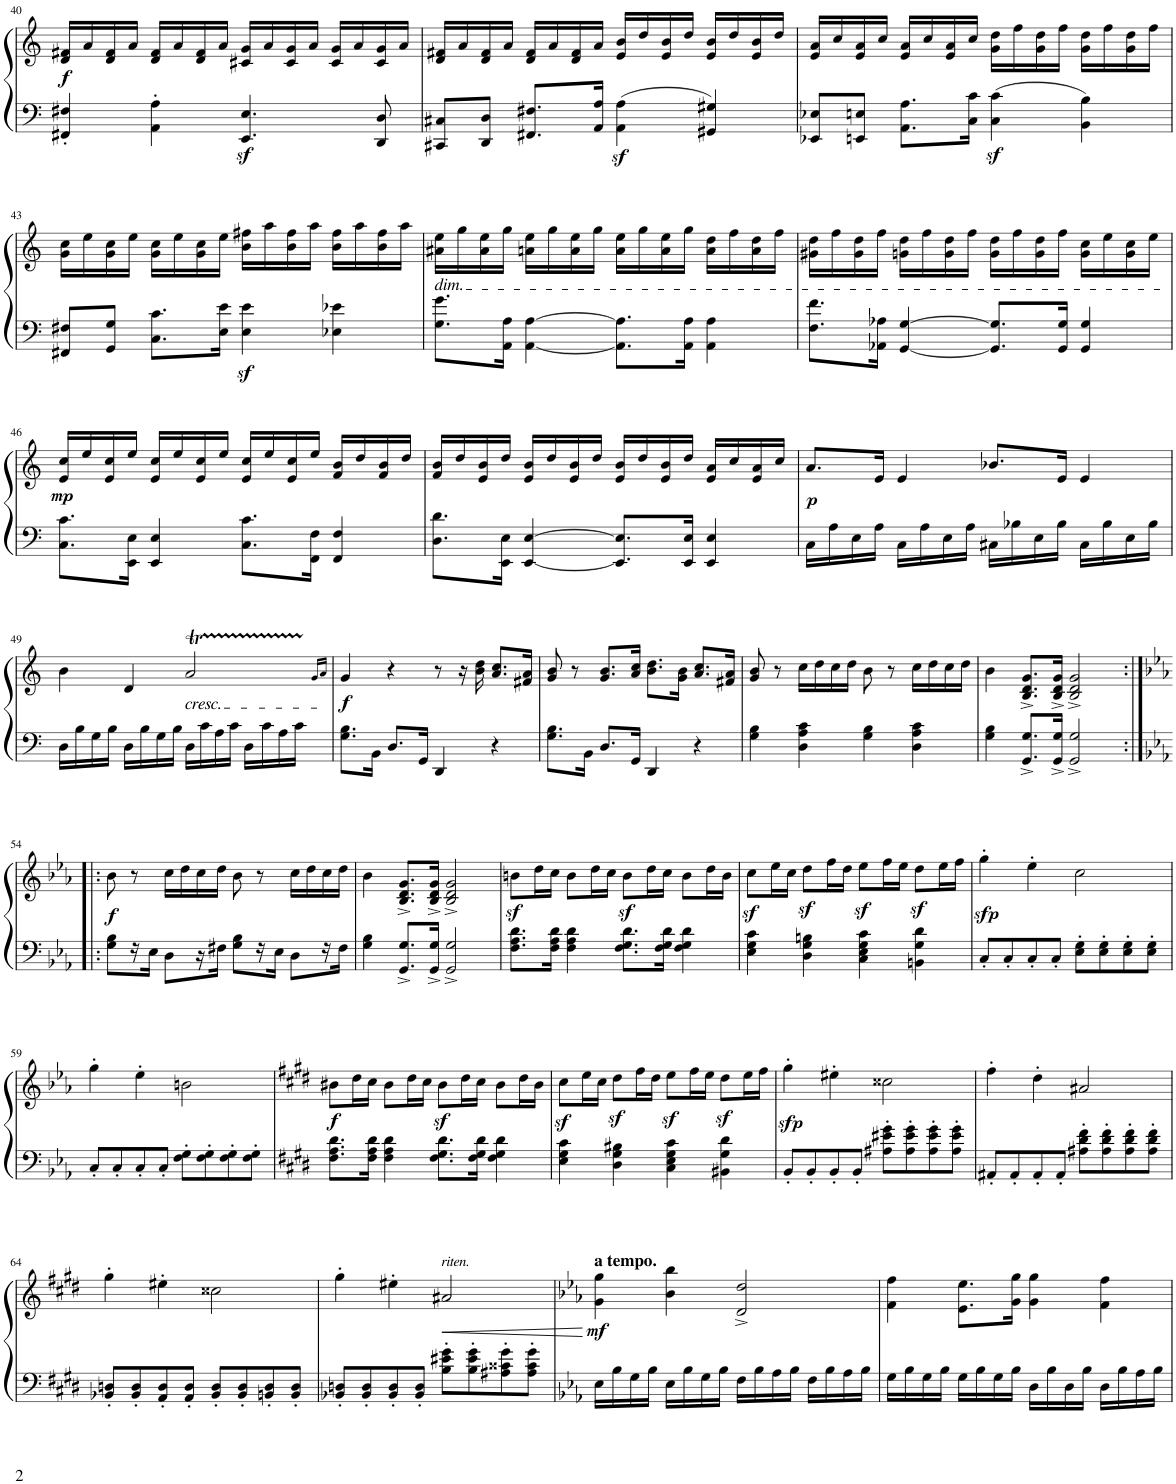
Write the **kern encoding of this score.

**kern	**kern	**dynam
*part1	*part1	*part1
*staff2	*staff1	*staff1/2
*I"Piano	*	*
*I'Pno.	*	*
!!LO:PB:g=z
*clefF4	*clefG2	*
*k[]	*k[]	*
*M4/4	*M4/4	*
*met(c)	*met(c)	*
=40	=40	=40
!	!	!LO:DY:b
4FF#X/' 4F#X/'	16d/ 16f#X/LL	f
.	16a/	.
.	16d/ 16f#/	.
.	16a/JJ	.
4AA\' 4A\'	16d/ 16f#/LL	.
.	16a/	.
.	16d/ 16f#/	.
.	16a/JJ	.
4.EE/z< 4.E/z<	16c#X/ 16g/LL	.
.	16a/	.
.	16c#/ 16g/	.
.	16a/JJ	.
.	16c#/ 16g/LL	.
.	16a/	.
8DD/ 8D/	16c#/ 16g/	.
.	16a/JJ	.
=41	=41	=41
8CC#X/ 8C#X/L	16d/ 16f#X/LL	.
.	16a/	.
8DD/ 8D/J	16d/ 16f#/	.
.	16a/JJ	.
8.FF#X/ 8.F#X/L	16d/ 16f#/LL	.
.	16a/	.
.	16d/ 16f#/	.
16AA/ 16A/Jk	16a/JJ	.
4AA\z< 4A\z<	16e/ 16b/LL	.
.	16dd/	.
.	16e/ 16b/	.
.	16dd/JJ	.
4GG#X/ 4G#X/	16e/ 16b/LL	.
.	16dd/	.
.	16e/ 16b/	.
.	16dd/JJ	.
=42	=42	=42
8EE-X/ 8E-X/L	16e/ 16a/LL	.
.	16cc/	.
8EEn/ 8En/J	16e/ 16a/	.
.	16cc/JJ	.
8.AA\ 8.A\L	16e/ 16a/LL	.
.	16cc/	.
.	16e/ 16a/	.
16C\ 16c\Jk	16cc/JJ	.
4C\z< 4c\z<	16g\ 16dd\LL	.
.	16ff\	.
.	16g\ 16dd\	.
.	16ff\JJ	.
4BB\ 4B\	16g\ 16dd\LL	.
.	16ff\	.
.	16g\ 16dd\	.
.	16ff\JJ	.
!!LO:LB:g=z
=43	=43	=43
8FF#X/ 8F#X/L	16g\ 16cc\LL	.
.	16ee\	.
8GG/ 8G/J	16g\ 16cc\	.
.	16ee\JJ	.
8.C\ 8.c\L	16g\ 16cc\LL	.
.	16ee\	.
.	16g\ 16cc\	.
16E\ 16e\Jk	16ee\JJ	.
4E\z< 4e\z<	16b\ 16ff#X\LL	.
.	16aa\	.
.	16b\ 16ff#\	.
.	16aa\JJ	.
4E-X\ 4e-X\	16b\ 16ff#\LL	.
.	16aa\	.
.	16b\ 16ff#\	.
.	16aa\JJ	.
=44	=44	=44
!	!LO:TX:b:i:t=dim.	!
8.G\ 8.g\L	16a#X\ 16ee\LL	.
.	16gg\	.
.	16a#\ 16ee\	.
16AA\ 16A\Jk	16gg\JJ	.
[4AA\ [4A\	16an\ 16ee\LL	.
.	16gg\	.
.	16a\ 16ee\	.
.	16gg\JJ	.
8.AA\] 8.A\]L	16a\ 16ee\LL	.
.	16gg\	.
.	16a\ 16ee\	.
16AA\ 16A\Jk	16gg\JJ	.
4AA\ 4A\	16a\ 16dd\LL	.
.	16ff\	.
.	16a\ 16dd\	.
.	16ff\JJ	.
=45	=45	=45
8.F\ 8.f\L	16g#X\ 16dd\LL	.
.	16ff\	.
.	16g#\ 16dd\	.
16AA-X\ 16A-X\Jk	16ff\JJ	.
[4GG/ [4G/	16gn\ 16dd\LL	.
.	16ff\	.
.	16g\ 16dd\	.
.	16ff\JJ	.
8.GG/] 8.G/]L	16g\ 16dd\LL	.
.	16ff\	.
.	16g\ 16dd\	.
16GG/ 16G/Jk	16ff\JJ	.
4GG/ 4G/	16g\ 16cc\LL	.
.	16ee\	.
.	16g\ 16cc\	.
.	16ee\JJ	.
!!LO:LB:g=z
=46	=46	=46
!	!	!LO:DY:b
8.C\ 8.c\L	16e/ 16cc/LL	mp
.	16ee/	.
.	16e/ 16cc/	.
16EE\ 16E\Jk	16ee/JJ	.
4EE/ 4E/	16e/ 16cc/LL	.
.	16ee/	.
.	16e/ 16cc/	.
.	16ee/JJ	.
8.C\ 8.c\L	16e/ 16cc/LL	.
.	16ee/	.
.	16e/ 16cc/	.
16FF\ 16F\Jk	16ee/JJ	.
4FF/ 4F/	16f/ 16b/LL	.
.	16dd/	.
.	16f/ 16b/	.
.	16dd/JJ	.
=47	=47	=47
8.D\ 8.d\L	16f/ 16b/LL	.
.	16dd/	.
.	16e/ 16b/	.
16EE\ 16E\Jk	16dd/JJ	.
[4EE/ [4E/	16e/ 16b/LL	.
.	16dd/	.
.	16e/ 16b/	.
.	16dd/JJ	.
8.EE/] 8.E/]L	16e/ 16b/LL	.
.	16dd/	.
.	16e/ 16b/	.
16EE/ 16E/Jk	16dd/JJ	.
4EE/ 4E/	16e/ 16a/LL	.
.	16cc/	.
.	16e/ 16a/	.
.	16cc/JJ	.
=48	=48	=48
!	!	!LO:DY:b
16C\LL	8.a/L	p
16A\	.	.
16E\	.	.
16A\JJ	16e/Jk	.
16C\LL	4e/	.
16A\	.	.
16E\	.	.
16A\JJ	.	.
16C#X\LL	8.b-X/L	.
16B-X\	.	.
16E\	.	.
16B-\JJ	16e/Jk	.
16C#\LL	4e/	.
16B-\	.	.
16E\	.	.
16B-\JJ	.	.
!!LO:LB:g=z
=49	=49	=49
*	*^	*
16D\LL	4b\	2ryy	.
16B\	.	.	.
16G\	.	.	.
16B\JJ	.	.	.
16D\LL	4d/	.	.
16B\	.	.	.
16G\	.	.	.
16B\JJ	.	.	.
!	!LO:TX:b:i:t=cresc.	!	!
16D\LL	2aT/	32a!LLL	.
.	.	32b!	.
16c\	.	32a!	.
.	.	32b!	.
16A\	.	32a!	.
.	.	32b!	.
16c\JJ	.	32a!	.
.	.	32b!JJJ	.
*	*	*Xbrackettup	*
16D\LL	.	28a!LL	.
.	.	28b!	.
16c\	.	.	.
.	.	28a!	.
.	.	28b!	.
16A\	.	.	.
.	.	28a!	.
.	.	28g!	.
16c\JJ	.	.	.
.	.	28a!JJ	.
*	*v	*v	*
.	16qg/LL	.
.	16qa/JJ	.
=50	=50	=50
!	!	!LO:DY:b
8.G\ 8.B\L	4g/	f
16BB\Jk	.	.
8.D/L	4r	.
16GG/Jk	.	.
4DD/	8r	.
.	16r	.
.	16b\ 16dd\	.
4r	8.a/ 8.cc/L	.
.	16f#X/ 16a/Jk	.
=51	=51	=51
8.G\ 8.B\L	8g/ 8b/	.
.	8r	.
16BB\Jk	.	.
8.D/L	8.g/ 8.b/L	.
16GG/Jk	16a/ 16cc/Jk	.
4DD/	8.b\ 8.dd\L	.
.	16g\ 16b\Jk	.
4r	8.a/ 8.cc/L	.
.	16f#X/ 16a/Jk	.
=52	=52	=52
4G\ 4B\	8g/ 8b/	.
.	8r	.
4D\ 4A\ 4c\	16cc\LL	.
.	16dd\	.
.	16cc\	.
.	16dd\JJ	.
4G\ 4B\	8b\	.
.	8r	.
4D\ 4A\ 4c\	16cc\LL	.
.	16dd\	.
.	16cc\	.
.	16dd\JJ	.
=53	=53	=53
4G\ 4B\	4b\	.
8.GG/^ 8.G/^L	8.B/^ 8.d/^ 8.g/^L	.
16GG/^ 16G/^Jk	16B/^ 16d/^ 16g/^Jk	.
2GG/^ 2G/^	2B/^ 2d/^ 2g/^	.
!!LO:LB:g=z
=54:|!|:	=54:|!|:	=54:|!|:
*k[b-e-a-]	*k[b-e-a-]	*
!	!	!LO:DY:b
8G\ 8B-\L	8b-\	f
16r	8r	.
16E-\JJ	.	.
8D\L	16cc\LL	.
.	16dd\	.
16r	16cc\	.
16F#X\JJ	16dd\JJ	.
8G\ 8B-\L	8b-\	.
16r	8r	.
16E-\JJ	.	.
8D\L	16cc\LL	.
.	16dd\	.
16r	16cc\	.
16F#\JJ	16dd\JJ	.
=55	=55	=55
4G\ 4B-\	4b-\	.
8.GG/^ 8.G/^L	8.B-/^ 8.d/^ 8.g/^L	.
16GG/^ 16G/^Jk	16B-/^ 16d/^ 16g/^Jk	.
2GG/^ 2G/^	2B-/^ 2d/^ 2g/^	.
=56	=56	=56
8.F\ 8.A-\ 8.d\L	8bnz<\L	.
.	16dd\L	.
16F\ 16A-\ 16d\Jk	16cc\JJ	.
4F\ 4A-\ 4d\	8b\L	.
.	16dd\L	.
.	16cc\JJ	.
8.F\ 8.G\ 8.d\L	8bz<\L	.
.	16dd\L	.
16F\ 16G\ 16d\Jk	16cc\JJ	.
4F\ 4G\ 4d\	8b\L	.
.	16dd\L	.
.	16b\JJ	.
=57	=57	=57
4E-\ 4G\ 4c\	8ccz<\L	.
.	16ee-\L	.
.	16cc\JJ	.
4D\ 4G\ 4Bn\	8ddz<\L	.
.	16ff\L	.
.	16dd\JJ	.
4C\ 4E-\ 4G\ 4c\	8ee-z<\L	.
.	16ff\L	.
.	16ee-\JJ	.
4BBn\ 4G\ 4d\	8ddz<\L	.
.	16ee-\L	.
.	16ff\JJ	.
=58	=58	=58
!	!	!LO:DY:b
8C'/L	4gg'\	sfp
8C'/	.	.
8C'/	4ee-'\	.
8C'/J	.	.
8E-\' 8G\'L	2cc\	.
8E-\' 8G\'	.	.
8E-\' 8G\'	.	.
8E-\' 8G\'J	.	.
!!LO:LB:g=z
=59	=59	=59
8C'/L	4gg'\	.
8C'/	.	.
8C'/	4ee-'\	.
8C'/J	.	.
8F\' 8G\'L	2bn\	.
8F\' 8G\'	.	.
8F\' 8G\'	.	.
8F\' 8G\'J	.	.
=60	=60	=60
*k[f#c#g#d#]	*k[f#c#g#d#]	*
!	!	!LO:DY:b
8.F#\ 8.A\ 8.d#\L	8b#X\L	f
.	16dd#\L	.
16F#\ 16A\ 16d#\Jk	16cc#\JJ	.
4F#\ 4A\ 4d#\	8b#\L	.
.	16dd#\L	.
.	16cc#\JJ	.
8.F#\ 8.G#\ 8.d#\L	8b#z<\L	.
.	16dd#\L	.
16F#\ 16G#\ 16d#\Jk	16cc#\JJ	.
4F#\ 4G#\ 4d#\	8b#\L	.
.	16dd#\L	.
.	16b#\JJ	.
=61	=61	=61
4E\ 4G#\ 4c#\	8cc#z<\L	.
.	16ee\L	.
.	16cc#\JJ	.
4D#\ 4G#\ 4B#X\	8dd#z<\L	.
.	16ff#\L	.
.	16dd#\JJ	.
4C#\ 4E\ 4G#\ 4c#\	8eez<\L	.
.	16ff#\L	.
.	16ee\JJ	.
4BB#X\ 4G#\ 4d#\	8dd#z<\L	.
.	16ee\L	.
.	16ff#\JJ	.
=62	=62	=62
!	!	!LO:DY:b
8BB'/L	4gg#'\	sfp
8BB'/	.	.
8BB'/	4ee#X'\	.
8BB'/J	.	.
8A#X\' 8e#X\' 8g#\'L	2cc##X\	.
8A#\' 8e#\' 8g#\'	.	.
8A#\' 8e#\' 8g#\'	.	.
8A#\' 8e#\' 8g#\'J	.	.
=63	=63	=63
8AA#X'/L	4ff#'\	.
8AA#'/	.	.
8AA#'/	4dd#'\	.
8AA#'/J	.	.
8A#X\' 8d#\' 8f#\'L	2a#X/	.
8A#\' 8d#\' 8f#\'	.	.
8A#\' 8d#\' 8f#\'	.	.
8A#\' 8d#\' 8f#\'J	.	.
!!LO:LB:g=z
=64	=64	=64
8BB-X/' 8Dn/'L	4gg#'\	.
8BB-/' 8D/'	.	.
8AA/' 8D/'	4ee#X'\	.
8AA/' 8D/'J	.	.
8BB-/' 8D/'L	2cc##X\	.
8BB-/' 8D/'	.	.
8BBn/' 8D/'	.	.
8BB/' 8D/'J	.	.
=65	=65	=65
8BB-X/' 8Dn/'L	4gg#'\	.
8BB-/' 8D/'	.	.
8BB-/' 8D/'	4ee#X'\	.
8BB-/' 8D/'J	.	.
!	!LO:TX:a:i:t=riten.	!
!	!	!LO:HP:b
8B\' 8e#X\' 8g#\'L	2a#X/	<
8B\' 8e#\' 8g#\'	.	.
8A#X\' 8c##X\' 8g#\'	.	.
8A#\' 8c##\' 8g#\'J	.	.
.	.	[
=66	=66	=66
*k[b-e-a-]	*k[b-e-a-]	*
!	!LO:TX:a:B:t=a tempo.	!
!	!	!LO:DY:b
16E-\LL	4g\ 4gg\	mf
16B-\	.	.
16G\	.	.
16B-\JJ	.	.
16E-\LL	4b-\ 4bb-\	.
16B-\	.	.
16G\	.	.
16B-\JJ	.	.
16F\LL	2d/^ 2dd/^	.
16B-\	.	.
16A-\	.	.
16B-\JJ	.	.
16F\LL	.	.
16B-\	.	.
16A-\	.	.
16B-\JJ	.	.
=67	=67	=67
16G\LL	4f\ 4ff\	.
16B-\	.	.
16G\	.	.
16B-\JJ	.	.
16G\LL	8.e-\ 8.ee-\L	.
16B-\	.	.
16G\	.	.
16B-\JJ	16g\ 16gg\Jk	.
16D\LL	4g\ 4gg\	.
16B-\	.	.
16D\	.	.
16B-\JJ	.	.
16D\LL	4f\ 4ff\	.
16B-\	.	.
16A-\	.	.
16B-\JJ	.	.
=	=	=
*-	*-	*-
